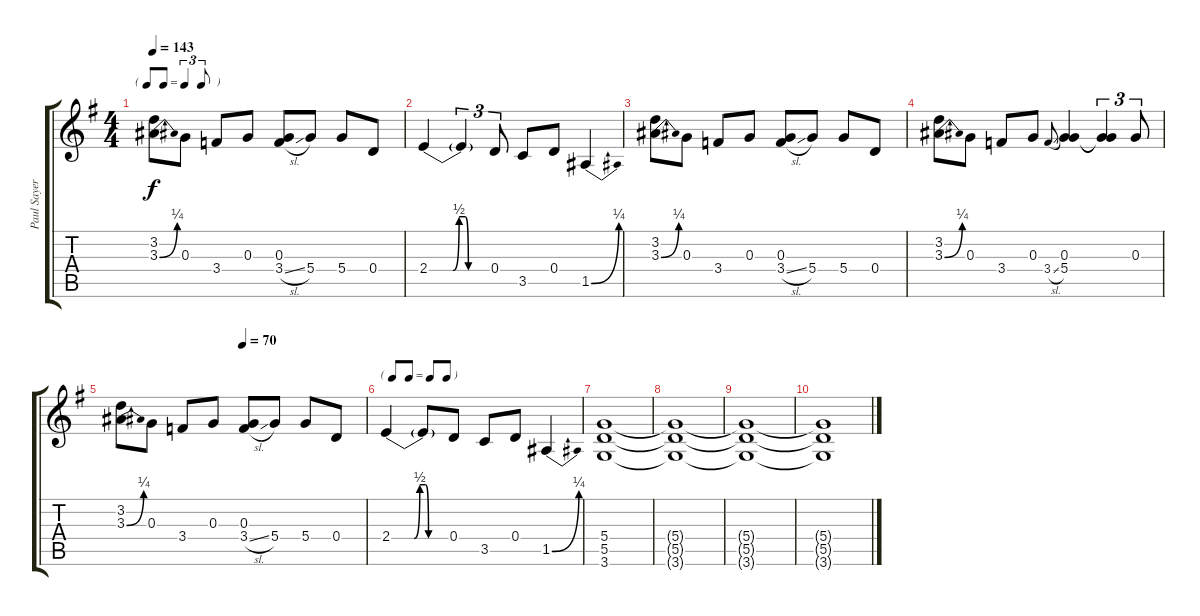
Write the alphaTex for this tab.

\track ("Paul Sayer" "Paul Sayer") {instrument overdrivenguitar}
\staff {score tabs}
\tuning (E4 B3 G3 D3 A2 E2) {hide}
\ts (4 4)
\tf triplet8th
\tempo 143
\clef g2
\ks g
(3.2 3.3{be (bend 0 0 60 1)}).8{dy f} 0.3.8 3.4.8 0.3.8 (0.3 3.4{sl}).8 5.4.8 5.4.8 0.4.8 |
2.4{be (custom 0 0 23 0 29 2 35 2 38 0 46 0 60 0)}.4 2.4{t}.4{tu (3 2)} 0.4.8{tu (3 2)} 3.5.8 0.4.8 1.5{be (bend 0 0 60 1)}.4 |
(3.2 3.3{be (bend 0 0 60 1)}).8 0.3.8 3.4.8 0.3.8 (0.3 3.4{sl}).8 5.4.8 5.4.8 0.4.8 |
(3.2 3.3{be (bend 0 0 60 1)}).8 0.3.8 3.4.8 0.3.8 3.4{sl}.8{gr onbeat} (0.3 5.4).4 (0.3{t} 5.4{t}).4{tu (3 2)} 0.3.8{tu (3 2)} |
\tempo (70 0.5)
(3.2 3.3{be (bend 0 0 60 1)}).8 0.3.8 3.4.8 0.3.8 (0.3 3.4{sl}).8 5.4.8 5.4.8 0.4.8 |
\tf none
2.4{be (custom 0 0 23 0 29 2 35 2 38 0 46 0 60 0)}.4 2.4{t}.8 0.4.8 3.5.8 0.4.8 1.5{be (bend 0 0 60 1)}.4 |
(5.4 5.5 3.6).1{volume 0} |
(5.4{t} 5.5{t} 3.6{t}).1 |
(5.4{t} 5.5{t} 3.6{t}).1 |
(5.4{t} 5.5{t} 3.6{t}).1
